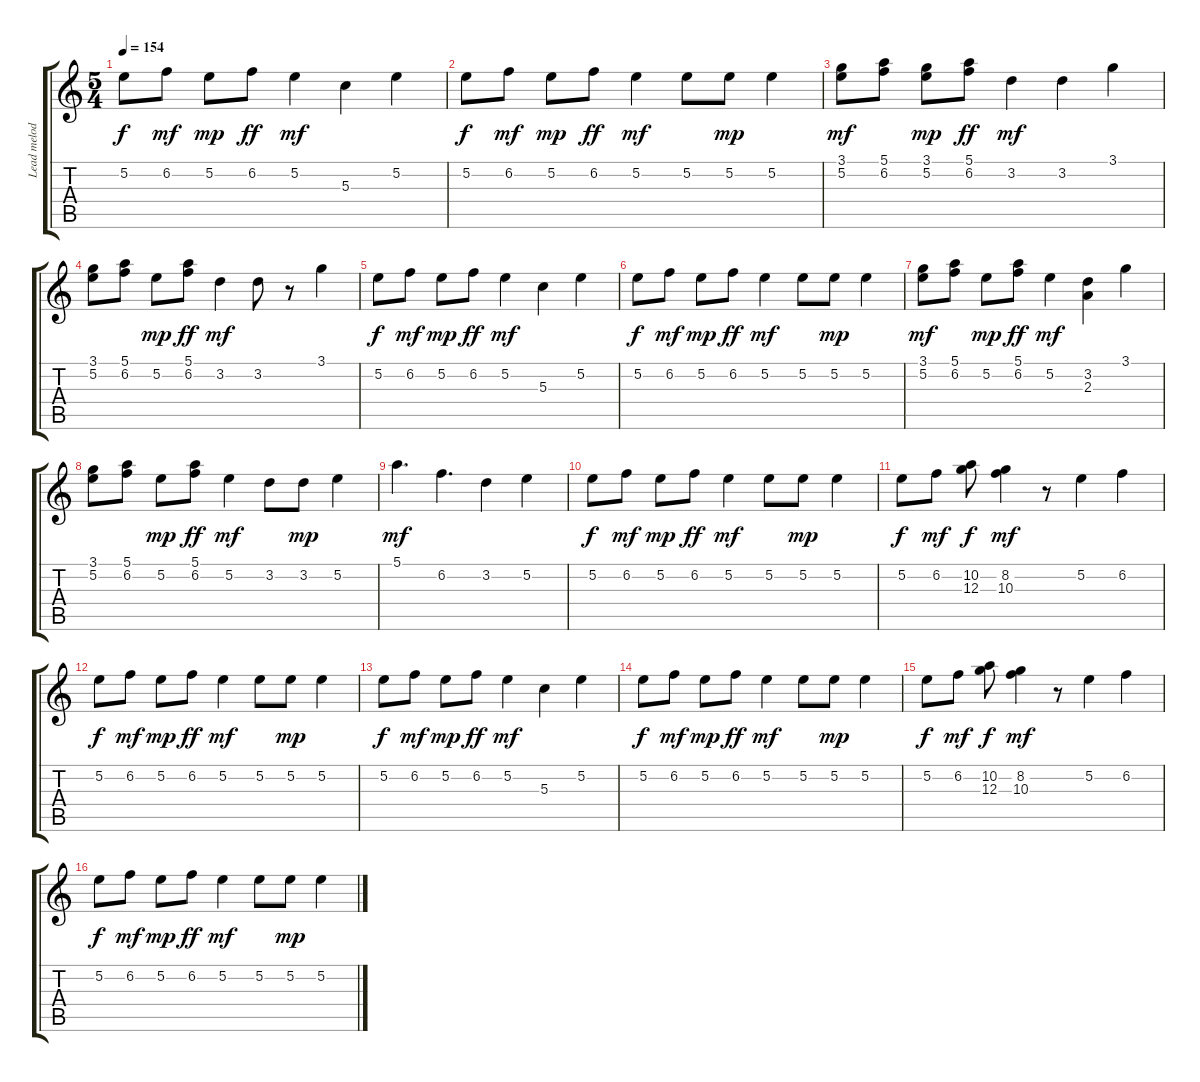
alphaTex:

\track ("Lead melody guitar" "Lead melod") {instrument electricguitarjazz}
\staff {score tabs}
\tuning (E4 B3 G3 D3 A2 E2) {hide}
\ts (5 4)
\tempo 154
\clef g2
\ks c
5.2.8{dy f} 6.2.8{dy mf} 5.2.8{dy mp} 6.2.8{dy ff} 5.2.4{dy mf} 5.3.4 5.2.4 |
5.2.8{dy f} 6.2.8{dy mf} 5.2.8{dy mp} 6.2.8{dy ff} 5.2.4{dy mf} 5.2.8 5.2.8{dy mp} 5.2.4 |
(3.1 5.2).8{dy mf} (5.1 6.2).8 (3.1 5.2).8{dy mp} (5.1 6.2).8{dy ff} 3.2.4{dy mf} 3.2.4 3.1.4 |
(3.1 5.2).8 (5.1 6.2).8 5.2.8{dy mp} (5.1 6.2).8{dy ff} 3.2.4{dy mf} 3.2.8 r.8 3.1.4 |
5.2.8{dy f} 6.2.8{dy mf} 5.2.8{dy mp} 6.2.8{dy ff} 5.2.4{dy mf} 5.3.4 5.2.4 |
5.2.8{dy f} 6.2.8{dy mf} 5.2.8{dy mp} 6.2.8{dy ff} 5.2.4{dy mf} 5.2.8 5.2.8{dy mp} 5.2.4 |
(3.1 5.2).8{dy mf} (5.1 6.2).8 5.2.8{dy mp} (5.1 6.2).8{dy ff} 5.2.4{dy mf} (3.2 2.3).4 3.1.4 |
(3.1 5.2).8 (5.1 6.2).8 5.2.8{dy mp} (5.1 6.2).8{dy ff} 5.2.4{dy mf} 3.2.8 3.2.8{dy mp} 5.2.4 |
5.1.4{d dy mf} 6.2.4{d} 3.2.4 5.2.4 |
5.2.8{dy f} 6.2.8{dy mf} 5.2.8{dy mp} 6.2.8{dy ff} 5.2.4{dy mf} 5.2.8 5.2.8{dy mp} 5.2.4 |
5.2.8{dy f} 6.2.8{dy mf} (10.2 12.3).8{dy f} (8.2 10.3).4{dy mf} r.8 5.2.4 6.2.4 |
5.2.8{dy f} 6.2.8{dy mf} 5.2.8{dy mp} 6.2.8{dy ff} 5.2.4{dy mf} 5.2.8 5.2.8{dy mp} 5.2.4 |
5.2.8{dy f} 6.2.8{dy mf} 5.2.8{dy mp} 6.2.8{dy ff} 5.2.4{dy mf} 5.3.4 5.2.4 |
5.2.8{dy f} 6.2.8{dy mf} 5.2.8{dy mp} 6.2.8{dy ff} 5.2.4{dy mf} 5.2.8 5.2.8{dy mp} 5.2.4 |
5.2.8{dy f} 6.2.8{dy mf} (10.2 12.3).8{dy f} (8.2 10.3).4{dy mf} r.8 5.2.4 6.2.4 |
5.2.8{dy f} 6.2.8{dy mf} 5.2.8{dy mp} 6.2.8{dy ff} 5.2.4{dy mf} 5.2.8 5.2.8{dy mp} 5.2.4
